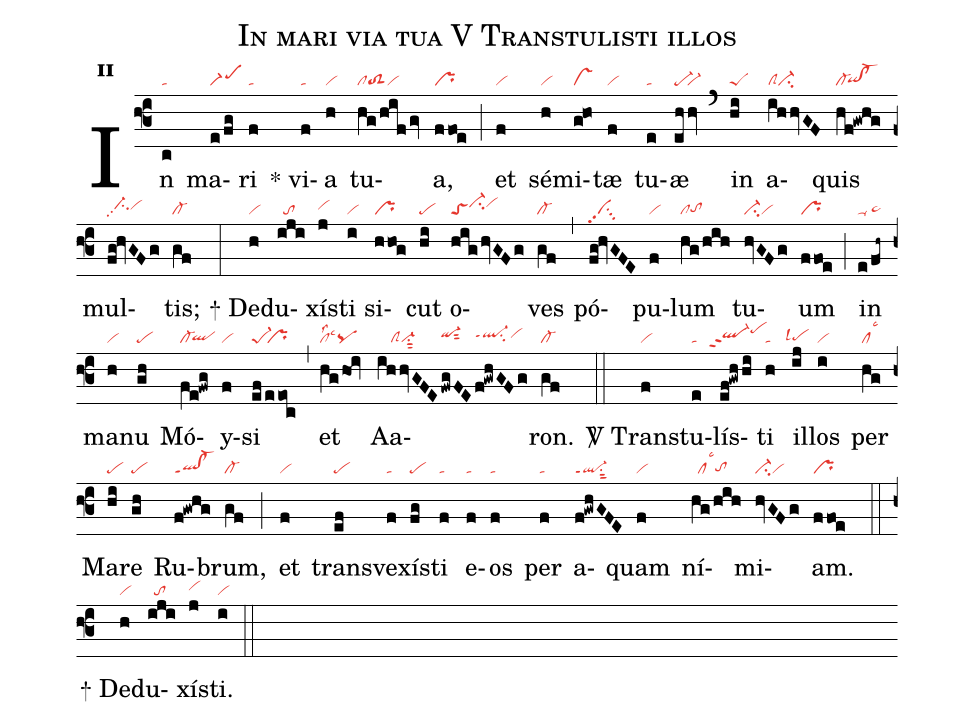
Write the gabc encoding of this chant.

name:In mari via tua V Transtulisti illos;
office-part:re;
mode:2;
nabc-lines:1;
%%
initial-style: 1;
name: In mari via tua;
mode: 2;
office-part: Responsorium;
annotation: Resp.;
annotation: ii;
nabc-lines:1;
%%
(f3) In(c|ta) ma(e/fg|scM1)ri(f|ta) <sp>*</sp> vi(f|ta)a(h|vi) tu(hg/hif/gv|cltoS2vi)a,(ffoe|pr) (;) et(f|vi) sé(h|vi)mi(g!ho|vs)tæ(f|vi) tu(e|ta)æ(ehhv|pe-``vi-) (`) in(hi|peS) a(ihhvGF|clSci-)quis(hf!gwhg|cl-`qihg!cl-hg) mul(fg!hvGFg|//ci-hhpp2vihh)tis;(gf|cl-) (:)
<sp>+</sp> De(h|vi)du(iji|//to)xís(j|vihh)ti(i|vi) si(hhog|pr)cut(hi|pe) o(hig/hvGFg|toSci-hivihi)ves(gf|cl-) (,) pó(fg!hvGFE|ci1pp2)pu(f|vi)lum(hg/hih|cltohg) tu(hvGFg|ci-vi)um(ffoe|pr) (;) in(e/fh~|ta-/ta>hg) ma(h|vi)nu(gh|pe) Mó(fe!fwg|cl-`qlhg)y(f|vi)si(ef/eeoc|pe-1``pr) (,) et(hg/hoi|cllss2lsc3pq) Aa(ihhvGFE|////clSvi-su1sut2|fwgFE|qi-hhsut2|f!gwhGFg|ql-hhppt1su2vihh)ron.(gf|cl-) (::)

<sp>V/</sp> Tran(f|vi)stu(e|ta)lís(ef!gwhhi|```ql-hhppt2pehj)ti(h|ta) il(ij|``pehglsl4)los(i|vi) per(hg|cllsc3) Ma(hi|pe)re(gh|pe) Ru(f!gwhg|ql!cl-ppt1)brum,(gf|cl-) (;) et(f|vi) tran(ef|pe)sve(f|ta)xís(fg|pe)ti(f|ta) e(f|ta)os(f|ta) per(f|ta) a(f!gwhGFE|ql-ppt1su1sut2)quam(f|vi) ní(hg/hih|//cllsc3tohg)mi(hvGFg|ci-vi)am.(ffoe|pr) (::)
<sp>+</sp> De(h|vi)du(iji|//to)xís(j|vihh)ti.(i|vi) (::)
